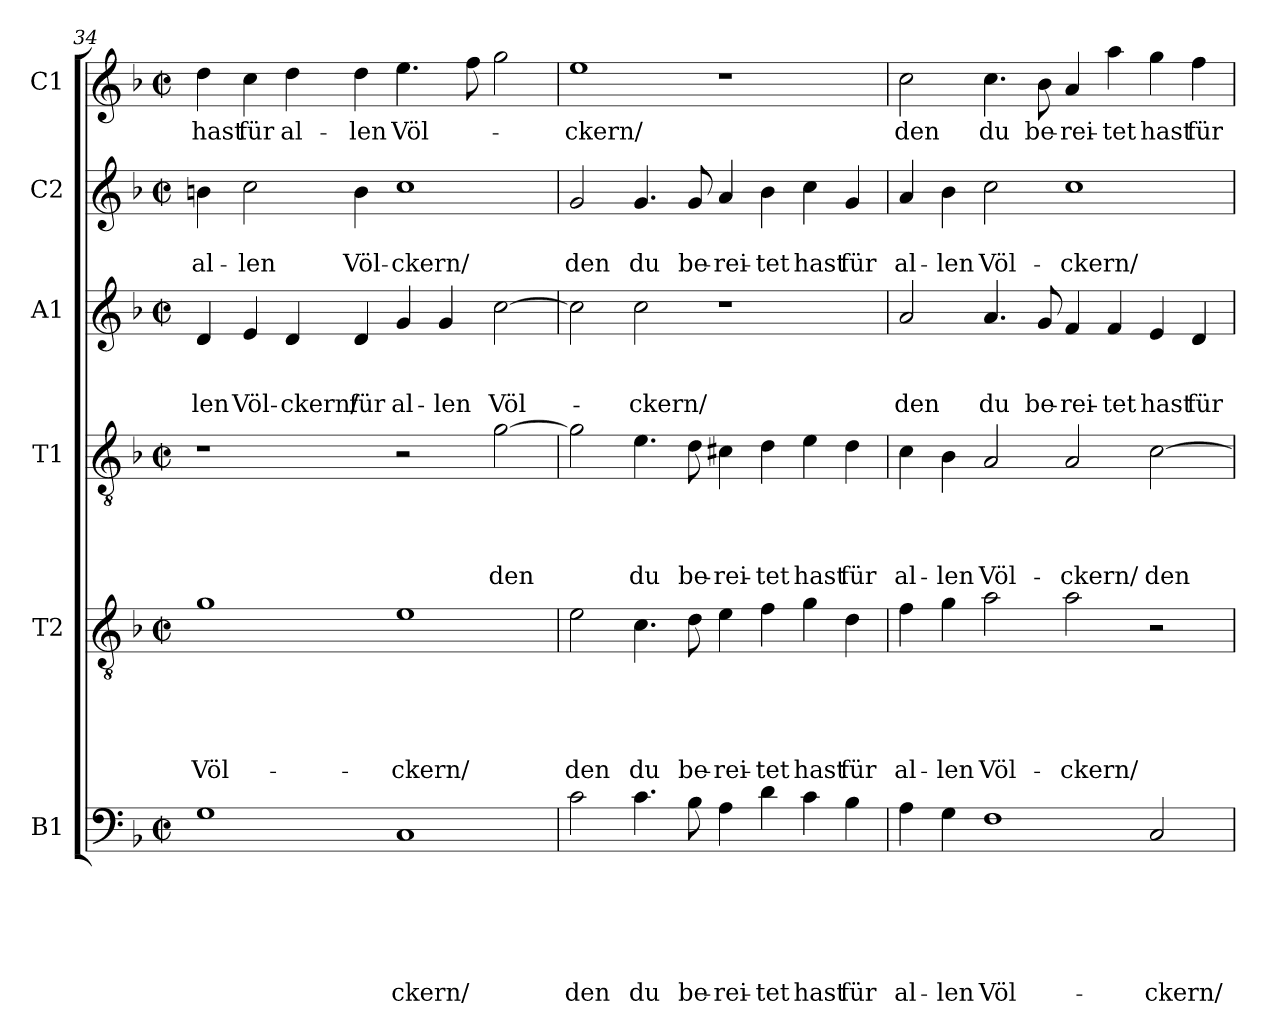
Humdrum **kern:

**kern	**text	**text	**text	**text	**text	**text	**kern	**text	**text	**text	**text	**text	**kern	**text	**text	**text	**text	**kern	**text	**text	**text	**kern	**text	**text	**kern	**text
*part6	*part6	*part6	*part6	*part6	*part6	*part6	*part5	*part5	*part5	*part5	*part5	*part5	*part4	*part4	*part4	*part4	*part4	*part3	*part3	*part3	*part3	*part2	*part2	*part2	*part1	*part1
*staff6	*staff6	*staff6	*staff6	*staff6	*staff6	*staff6	*staff5	*staff5	*staff5	*staff5	*staff5	*staff5	*staff4	*staff4	*staff4	*staff4	*staff4	*staff3	*staff3	*staff3	*staff3	*staff2	*staff2	*staff2	*staff1	*staff1
*I"B1	*	*	*	*	*	*	*I"T2	*	*	*	*	*	*I"T1	*	*	*	*	*I"A1	*	*	*	*I"C2	*	*	*I"C1	*
*clefF4	*	*	*	*	*	*	*clefGv2	*	*	*	*	*	*clefGv2	*	*	*	*	*clefG2	*	*	*	*clefG2	*	*	*clefG2	*
*k[b-]	*	*	*	*	*	*	*k[b-]	*	*	*	*	*	*k[b-]	*	*	*	*	*k[b-]	*	*	*	*k[b-]	*	*	*k[b-]	*
*F:	*	*	*	*	*	*	*F:	*	*	*	*	*	*F:	*	*	*	*	*F:	*	*	*	*F:	*	*	*F:	*
*M2/2	*	*	*	*	*	*	*M2/2	*	*	*	*	*	*M2/2	*	*	*	*	*M2/2	*	*	*	*M2/2	*	*	*M2/2	*
*met(c|)	*	*	*	*	*	*	*met(c|)	*	*	*	*	*	*met(c|)	*	*	*	*	*met(c|)	*	*	*	*met(c|)	*	*	*met(c|)	*
=34	=34	=34	=34	=34	=34	=34	=34	=34	=34	=34	=34	=34	=34	=34	=34	=34	=34	=34	=34	=34	=34	=34	=34	=34	=34	=34
!	!	!	!	!	!	!	!	!	!	!	!	!LO:LY:b	!	!	!	!	!	!	!	!	!LO:LY:b	!	!	!LO:LY:b	!	!LO:LY:b
1G	.	.	.	.	.	.	1g	.	.	.	.	Völ-	1r	.	.	.	.	4d/	.	.	-len	4bn\	.	al-	4dd\	hast
!	!	!	!	!	!	!	!	!	!	!	!	!	!	!	!	!	!	!	!	!	!LO:LY:b	!	!	!LO:LY:b	!	!LO:LY:b
.	.	.	.	.	.	.	.	.	.	.	.	.	.	.	.	.	.	4e/	.	.	Völ-	2cc\	.	-len	4cc\	für
!	!	!	!	!	!	!	!	!	!	!	!	!	!	!	!	!	!	!	!	!	!LO:LY:b	!	!	!	!	!LO:LY:b
.	.	.	.	.	.	.	.	.	.	.	.	.	.	.	.	.	.	4d/	.	.	-ckern/	.	.	.	4dd\	al-
!	!	!	!	!	!	!	!	!	!	!	!	!	!	!	!	!	!	!	!	!	!LO:LY:b	!	!	!LO:LY:b	!	!LO:LY:b
.	.	.	.	.	.	.	.	.	.	.	.	.	.	.	.	.	.	4d/	.	.	für	4b\	.	Völ-	4dd\	-len
!	!	!	!	!	!	!LO:LY:b	!	!	!	!	!	!LO:LY:b	!	!	!	!	!	!	!	!	!LO:LY:b	!	!	!LO:LY:b	!	!LO:LY:b
1C	.	.	.	.	.	-ckern/	1e	.	.	.	.	-ckern/	2r	.	.	.	.	4g/	.	.	al-	1cc	.	-ckern/	4.ee\	Völ-
!	!	!	!	!	!	!	!	!	!	!	!	!	!	!	!	!	!	!	!	!	!LO:LY:b	!	!	!	!	!
.	.	.	.	.	.	.	.	.	.	.	.	.	.	.	.	.	.	4g/	.	.	-len	.	.	.	.	.
.	.	.	.	.	.	.	.	.	.	.	.	.	.	.	.	.	.	.	.	.	.	.	.	.	8ff\	.
!	!	!	!	!	!	!	!	!	!	!	!	!	!	!	!	!	!LO:LY:b	!	!	!	!LO:LY:b	!	!	!	!	!
.	.	.	.	.	.	.	.	.	.	.	.	.	[2g\	.	.	.	den	[2cc\	.	.	Völ-	.	.	.	2gg\	.
=35	=35	=35	=35	=35	=35	=35	=35	=35	=35	=35	=35	=35	=35	=35	=35	=35	=35	=35	=35	=35	=35	=35	=35	=35	=35	=35
!	!	!	!	!	!	!LO:LY:b	!	!	!	!	!	!LO:LY:b	!	!	!	!	!	!	!	!	!	!	!	!LO:LY:b	!	!LO:LY:b
2c\	.	.	.	.	.	den	2e\	.	.	.	.	den	2g\]	.	.	.	.	2cc\]	.	.	.	2g/	.	den	1ee	-ckern/
!	!	!	!	!	!	!LO:LY:b	!	!	!	!	!	!LO:LY:b	!	!	!	!	!LO:LY:b	!	!	!	!LO:LY:b	!	!	!LO:LY:b	!	!
4.c\	.	.	.	.	.	du	4.c\	.	.	.	.	du	4.e\	.	.	.	du	2cc\	.	.	-ckern/	4.g/	.	du	.	.
!	!	!	!	!	!	!LO:LY:b	!	!	!	!	!	!LO:LY:b	!	!	!	!	!LO:LY:b	!	!	!	!	!	!	!LO:LY:b	!	!
8B-\	.	.	.	.	.	be-	8d\	.	.	.	.	be-	8d\	.	.	.	be-	.	.	.	.	8g/	.	be-	.	.
!	!	!	!	!	!	!LO:LY:b	!	!	!	!	!	!LO:LY:b	!	!	!	!	!LO:LY:b	!	!	!	!	!	!	!LO:LY:b	!	!
4A\	.	.	.	.	.	-rei-	4e\	.	.	.	.	-rei-	4c#X\	.	.	.	-rei-	1r	.	.	.	4a/	.	-rei-	1r	.
!	!	!	!	!	!	!LO:LY:b	!	!	!	!	!	!LO:LY:b	!	!	!	!	!LO:LY:b	!	!	!	!	!	!	!LO:LY:b	!	!
4d\	.	.	.	.	.	-tet	4f\	.	.	.	.	-tet	4d\	.	.	.	-tet	.	.	.	.	4b-\	.	-tet	.	.
!	!	!	!	!	!	!LO:LY:b	!	!	!	!	!	!LO:LY:b	!	!	!	!	!LO:LY:b	!	!	!	!	!	!	!LO:LY:b	!	!
4c\	.	.	.	.	.	hast	4g\	.	.	.	.	hast	4e\	.	.	.	hast	.	.	.	.	4cc\	.	hast	.	.
!	!	!	!	!	!	!LO:LY:b	!	!	!	!	!	!LO:LY:b	!	!	!	!	!LO:LY:b	!	!	!	!	!	!	!LO:LY:b	!	!
4B-\	.	.	.	.	.	für	4d\	.	.	.	.	für	4d\	.	.	.	für	.	.	.	.	4g/	.	für	.	.
=36	=36	=36	=36	=36	=36	=36	=36	=36	=36	=36	=36	=36	=36	=36	=36	=36	=36	=36	=36	=36	=36	=36	=36	=36	=36	=36
!	!	!	!	!	!	!LO:LY:b	!	!	!	!	!	!LO:LY:b	!	!	!	!	!LO:LY:b	!	!	!	!LO:LY:b	!	!	!LO:LY:b	!	!LO:LY:b
4A\	.	.	.	.	.	al-	4f\	.	.	.	.	al-	4c\	.	.	.	al-	2a/	.	.	den	4a/	.	al-	2cc\	den
!	!	!	!	!	!	!LO:LY:b	!	!	!	!	!	!LO:LY:b	!	!	!	!	!LO:LY:b	!	!	!	!	!	!	!LO:LY:b	!	!
4G\	.	.	.	.	.	-len	4g\	.	.	.	.	-len	4B-\	.	.	.	-len	.	.	.	.	4b-\	.	-len	.	.
!	!	!	!	!	!	!LO:LY:b	!	!	!	!	!	!LO:LY:b	!	!	!	!	!LO:LY:b	!	!	!	!LO:LY:b	!	!	!LO:LY:b	!	!LO:LY:b
1F	.	.	.	.	.	Völ-	2a\	.	.	.	.	Völ-	2A/	.	.	.	Völ-	4.a/	.	.	du	2cc\	.	Völ-	4.cc\	du
!	!	!	!	!	!	!	!	!	!	!	!	!	!	!	!	!	!	!	!	!	!LO:LY:b	!	!	!	!	!LO:LY:b
.	.	.	.	.	.	.	.	.	.	.	.	.	.	.	.	.	.	8g/	.	.	be-	.	.	.	8b-\	be-
!	!	!	!	!	!	!	!	!	!	!	!	!LO:LY:b	!	!	!	!	!LO:LY:b	!	!	!	!LO:LY:b	!	!	!LO:LY:b	!	!LO:LY:b
.	.	.	.	.	.	.	2a\	.	.	.	.	-ckern/	2A/	.	.	.	-ckern/	4f/	.	.	-rei-	1cc	.	-ckern/	4a/	-rei-
!	!	!	!	!	!	!	!	!	!	!	!	!	!	!	!	!	!	!	!	!	!LO:LY:b	!	!	!	!	!LO:LY:b
.	.	.	.	.	.	.	.	.	.	.	.	.	.	.	.	.	.	4f/	.	.	-tet	.	.	.	4aa\	-tet
!	!	!	!	!	!	!LO:LY:b	!	!	!	!	!	!	!	!	!	!	!LO:LY:b	!	!	!	!LO:LY:b	!	!	!	!	!LO:LY:b
2C/	.	.	.	.	.	-ckern/	2r	.	.	.	.	.	[2c\	.	.	.	den	4e/	.	.	hast	.	.	.	4gg\	hast
!	!	!	!	!	!	!	!	!	!	!	!	!	!	!	!	!	!	!	!	!	!LO:LY:b	!	!	!	!	!LO:LY:b
.	.	.	.	.	.	.	.	.	.	.	.	.	.	.	.	.	.	4d/	.	.	für	.	.	.	4ff\	für
=	=	=	=	=	=	=	=	=	=	=	=	=	=	=	=	=	=	=	=	=	=	=	=	=	=	=
*-	*-	*-	*-	*-	*-	*-	*-	*-	*-	*-	*-	*-	*-	*-	*-	*-	*-	*-	*-	*-	*-	*-	*-	*-	*-	*-
